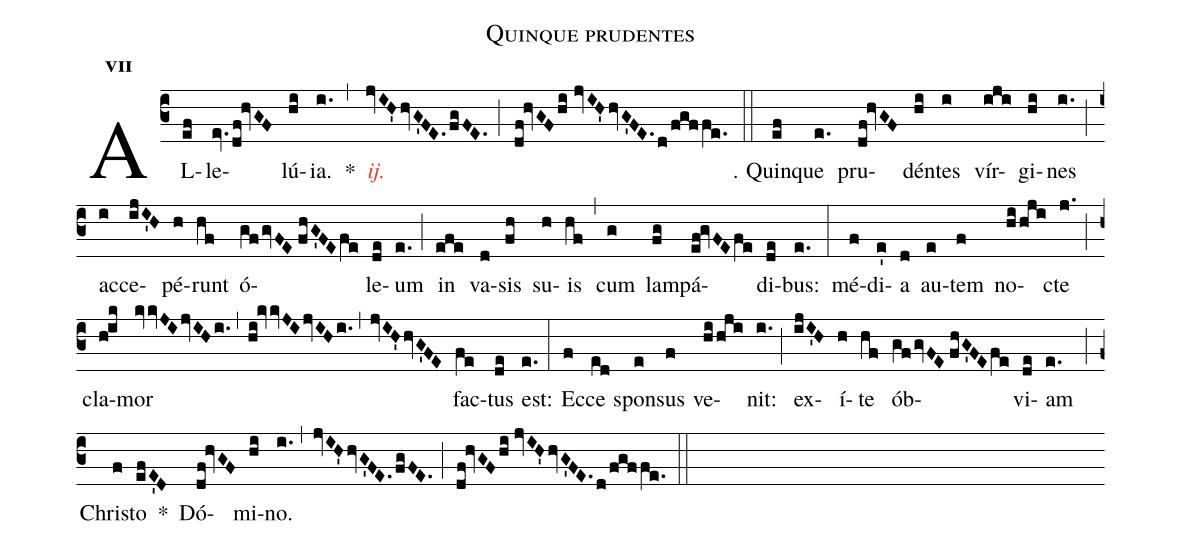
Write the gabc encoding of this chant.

name:Quinque prudentes;
mode:7;
office-part:Alleluia;
%%
(c3) AL(ef)le(ev./df!hvGF)lú(hi)ia.(i.) *(,)
<c><i>ij.</i></c>(jvIH'/hvG'FE./fgFE.) (;)
(df!hvGF/hi//jvIH'/hvG'FE.d!/fgffe.) (::)
℣. Quin(ef)que(e.) pru(df!hvGF)dén(hi)tes(i) vír(iji)gi(hi)nes(i.) (;)
ac(i)ce(ijI'H)pé(h)runt(hf) ó(gf/gvFE//fhG'FE/fe)le(de)um(e.) (;)
in(efe) va(d)sis(fh) su(h)is(hf) (,)
cum(g) lam(fg)pá(ef!gvFE/fe)di(de)bus:(e.) (:)
mé(f)di(e')a(d) au(e)tem(f) no(hi/hji)cte(j.) (;)
cla(h!ik)mor(kvvJI/jvIHi.) (,)
(hi!kvvJI/jvIHi.) (,)
(jvIH'/hvG'FE) fac(fe)tus(de) est:(e.) (:)
Ec(f)ce(ed) spon(e)sus(f) ve(hi/hji)nit:(i.) (;)
ex(ijI'H)í(h)te(hf) ób(gf/gvFE//fhG'FE/fe)vi(de)am(e.) (;)
Chri(f)sto(efE'D) *()
Dó(df!hvGF)mi(hi)no.(i.) (,)
(jvIH'/hvG'FE./fgFE.) (;)
(df!hvGF/hi//jvIH'/hvG'FE.d!/fgffe.) (::)
